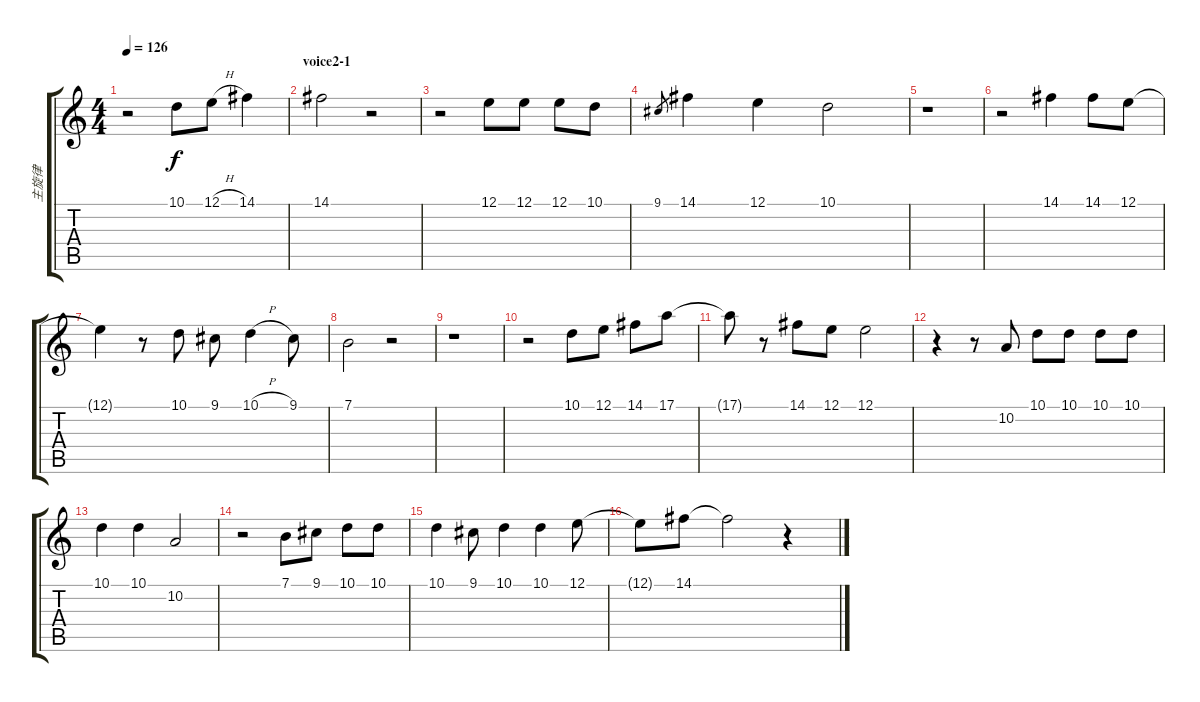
\track ("主旋律" "主旋律") {instrument synthvoice}
\staff {score tabs}
\tuning (E4 B3 G3 D3 A2 E2) {hide}
\ts (4 4)
\tempo 126
\clef g2
\ks c
r.2{dy f} 10.1.8 12.1{h}.8 14.1.4 |
\section ("" "voice2-1")
14.1.2 r.2 |
r.2 12.1.8 12.1.8 12.1.8 10.1.8 |
9.1.8{gr} 14.1.4 12.1.4 10.1.2 |
r.1 |
r.2 14.1.4 14.1.8 12.1.8 |
12.1{t}.4 r.8 10.1.8 9.1.8 10.1{h}.4 9.1.8 |
7.1.2 r.2 |
r.1 |
r.2 10.1.8 12.1.8 14.1.8 17.1.8 |
17.1{t}.8 r.8 14.1.8 12.1.8 12.1.2 |
r.4 r.8 10.2.8 10.1.8 10.1.8 10.1.8 10.1.8 |
10.1.4 10.1.4 10.2.2 |
r.2 7.1.8 9.1.8 10.1.8 10.1.8 |
10.1.4 9.1.8 10.1.4 10.1.4 12.1.8 |
12.1{t}.8 14.1.8 14.1{t}.2 r.4
